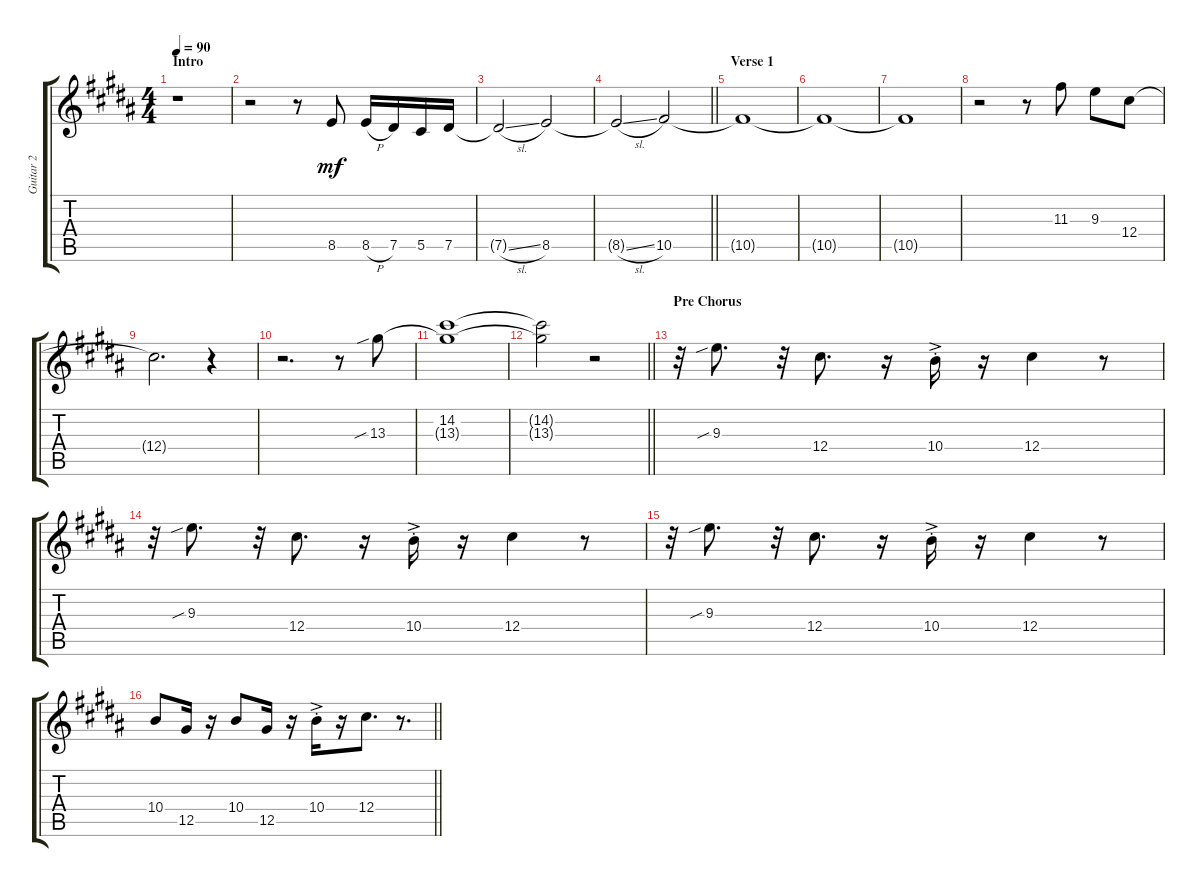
\track ("Guitar 2" "Guitar 2") {instrument overdrivenguitar}
\staff {score tabs}
\tuning (E4 B3 G3 Db3 Ab2 Db2) {hide}
\ts (4 4)
\section ("" "Intro")
\tempo 90
\clef g2
\ks b
r.1{dy mf instrument overdrivenguitar} |
r.2 r.8 8.5.8 8.5{h}.16 7.5.16 5.5.16 7.5.16 |
7.5{sl t}.2 8.5.2 |
\barLineRight lightlight
8.5{sl t}.2 10.5.2 |
\section ("" "Verse 1")
10.5{t}.1 |
10.5{t}.1 |
10.5{t}.1 |
r.2 r.8 11.3.8 9.3.8 12.4.8 |
12.4{t}.2{d} r.4 |
r.2{d} r.8 13.3{sib}.8 |
(14.2 13.3{t}).1 |
\barLineRight lightlight
(14.2{t} 13.3{t}).2 r.2 |
\section ("" "Pre Chorus")
r.32 9.3{sib}.8{d} r.32 12.4.8{d} r.16 10.4{ac st}.16 r.16 12.4.4 r.8 |
r.32 9.3{sib}.8{d} r.32 12.4.8{d} r.16 10.4{ac st}.16 r.16 12.4.4 r.8 |
r.32 9.3{sib}.8{d} r.32 12.4.8{d} r.16 10.4{ac st}.16 r.16 12.4.4 r.8 |
\barLineRight lightlight
10.4.8 12.5.16 r.16 10.4.8 12.5.16 r.16 10.4{ac st}.16 r.16 12.4.8{d} r.8{d}
